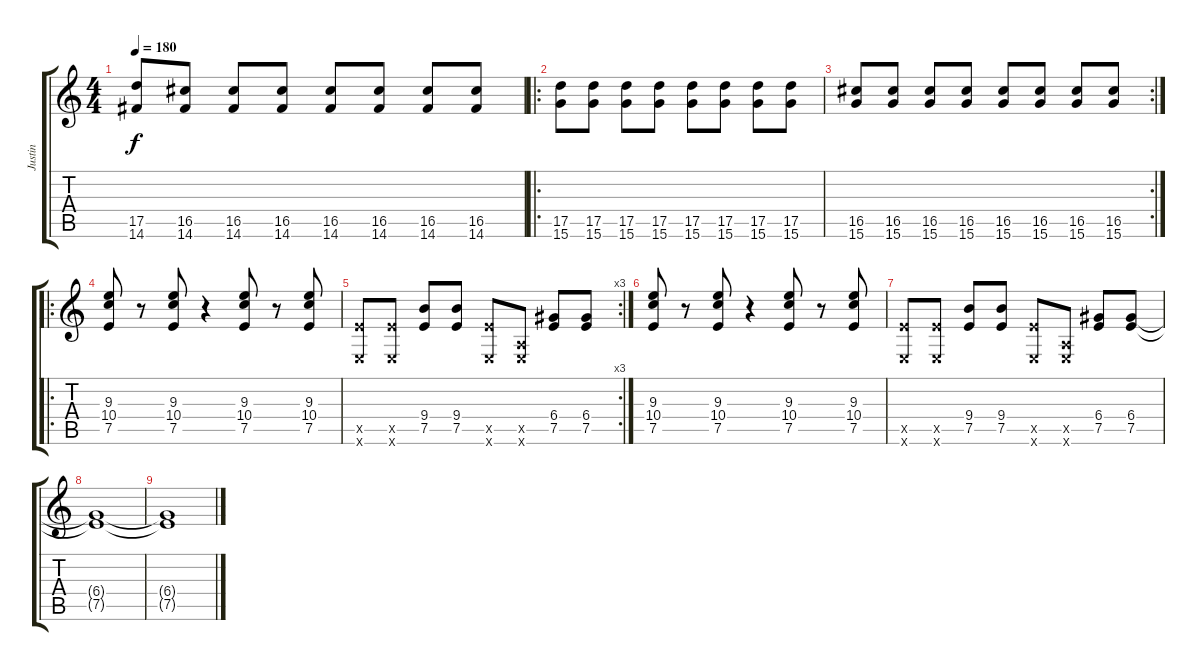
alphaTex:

\track ("Justin" "Justin") {instrument overdrivenguitar}
\staff {score tabs}
\tuning (E4 B3 G3 D3 A2 E2) {hide}
\ts (4 4)
\tempo 180
\clef g2
\ks c
(17.5 14.6).8{dy f} (16.5 14.6).8 (16.5 14.6).8 (16.5 14.6).8 (16.5 14.6).8 (16.5 14.6).8 (16.5 14.6).8 (16.5 14.6).8 |
\ro
(17.5 15.6).8 (17.5 15.6).8 (17.5 15.6).8 (17.5 15.6).8 (17.5 15.6).8 (17.5 15.6).8 (17.5 15.6).8 (17.5 15.6).8 |
\rc 2
(16.5 15.6).8 (16.5 15.6).8 (16.5 15.6).8 (16.5 15.6).8 (16.5 15.6).8 (16.5 15.6).8 (16.5 15.6).8 (16.5 15.6).8 |
\ro
(9.3 10.4 7.5).8 r.8 (9.3 10.4 7.5).8 r.4 (9.3 10.4 7.5).8 r.8 (9.3 10.4 7.5).8 |
\rc 3
(7.5{x} 0.6{x}).8 (7.5{x} 0.6{x}).8 (9.4 7.5).8 (9.4 7.5).8 (7.5{x} 0.6{x}).8 (0.5{x} 0.6{x}).8 (6.4 7.5).8 (6.4 7.5).8 |
(9.3 10.4 7.5).8 r.8 (9.3 10.4 7.5).8 r.4 (9.3 10.4 7.5).8 r.8 (9.3 10.4 7.5).8 |
(7.5{x} 0.6{x}).8 (7.5{x} 0.6{x}).8 (9.4 7.5).8 (9.4 7.5).8 (7.5{x} 0.6{x}).8 (0.5{x} 0.6{x}).8 (6.4 7.5).8 (6.4 7.5).8 |
(6.4{t} 7.5{t}).1 |
(6.4{t} 7.5{t}).1
